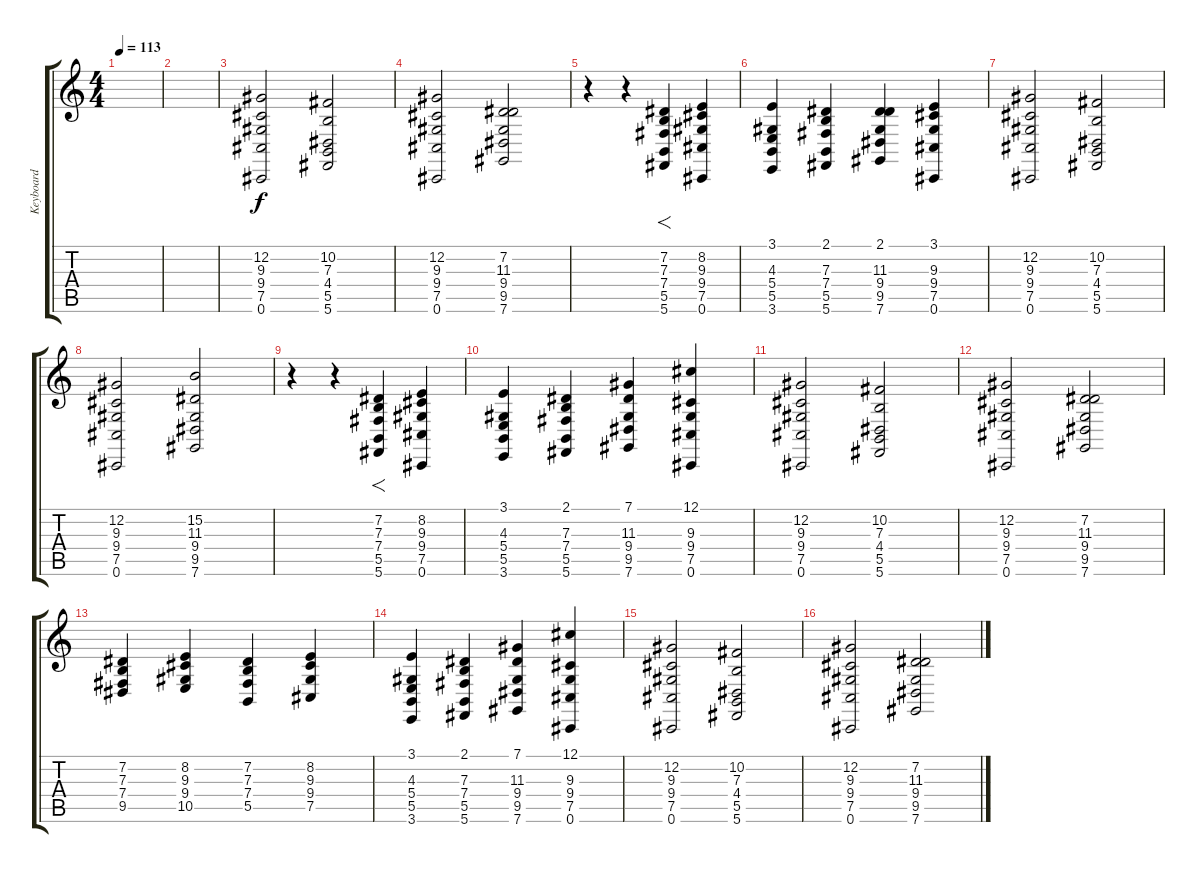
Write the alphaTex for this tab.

\track ("Keyboard" "Keyboard") {instrument stringensemble1}
\staff {score tabs}
\tuning (Db4 Ab3 E3 B2 Gb2 Db2) {hide}
\ts (4 4)
\tempo 113
\clef g2
\ks c
|
|
(12.2 9.3 9.4 7.5 0.6).2 (10.2 7.3 4.4 5.5 5.6).2 |
(12.2 9.3 9.4 7.5 0.6).2 (7.2 11.3 9.4 9.5 7.6).2 |
r.4 r.4 (7.2 7.3 7.4 5.5 5.6).4{f} (8.2 9.3 9.4 7.5 0.6).4 |
(3.1 4.3 5.4 5.5 3.6).4 (2.1 7.3 7.4 5.5 5.6).4 (2.1 11.3 9.4 9.5 7.6).4 (3.1 9.3 9.4 7.5 0.6).4 |
(12.2 9.3 9.4 7.5 0.6).2 (10.2 7.3 4.4 5.5 5.6).2 |
(12.2 9.3 9.4 7.5 0.6).2 (15.2 11.3 9.4 9.5 7.6).2 |
r.4 r.4 (7.2 7.3 7.4 5.5 5.6).4{f} (8.2 9.3 9.4 7.5 0.6).4 |
(3.1 4.3 5.4 5.5 3.6).4 (2.1 7.3 7.4 5.5 5.6).4 (7.1 11.3 9.4 9.5 7.6).4 (12.1 9.3 9.4 7.5 0.6).4 |
(12.2 9.3 9.4 7.5 0.6).2 (10.2 7.3 4.4 5.5 5.6).2 |
(12.2 9.3 9.4 7.5 0.6).2 (7.2 11.3 9.4 9.5 7.6).2 |
(7.2 7.3 7.4 9.5).4 (8.2 9.3 9.4 10.5).4 (7.2 7.3 7.4 5.5).4 (8.2 9.3 9.4 7.5).4 |
(3.1 4.3 5.4 5.5 3.6).4 (2.1 7.3 7.4 5.5 5.6).4 (7.1 11.3 9.4 9.5 7.6).4 (12.1 9.3 9.4 7.5 0.6).4 |
(12.2 9.3 9.4 7.5 0.6).2 (10.2 7.3 4.4 5.5 5.6).2 |
(12.2 9.3 9.4 7.5 0.6).2 (7.2 11.3 9.4 9.5 7.6).2
